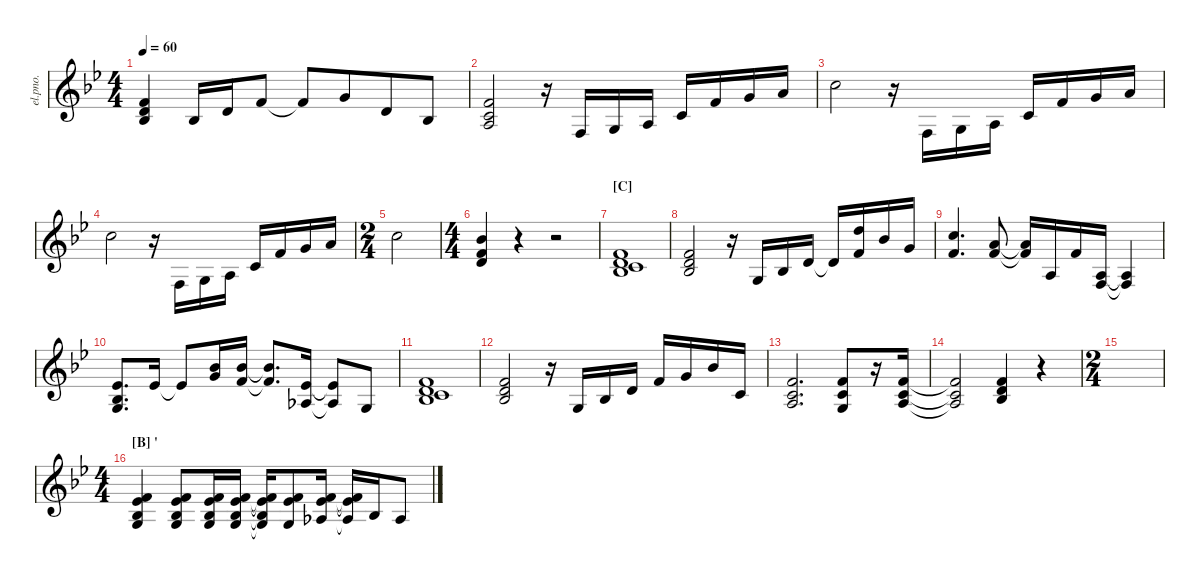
\defaultSystemsLayout 4
\hideDynamics
\bracketExtendMode nobrackets
\otherSystemsTrackNameOrientation horizontal
\track ("Electric Piano" "el.pno.") {instrument electricgrandpiano}
\staff {score}
\tuning (E4 B3 G3 D3 A2 E2)
\ts (4 4)
\tempo 60
\clef g2
\ks bb
(1.1{acc forcenatural} 3.2{acc forcenatural} 3.3{acc b}).4{dy mf beam Up} 3.3{acc b}.16{beam Up} 3.2{acc forcenatural}.16{beam Up} 1.1{acc forcenatural}.8{beam Up} 1.1{t acc forcenatural}.8{beam Up} 3.1{acc forcenatural}.8{beam Up beam merge} 3.2{acc forcenatural}.8{beam Up} 3.3{acc b}.8{beam Up} |
(2.3{acc forcenatural} 1.2{acc forcenatural} 1.1{acc forcenatural}).2{beam Up} r.16{beam Up} 3.4{acc forcenatural}.16{beam Up} 0.3{acc forcenatural}.16{beam Up} 2.3{acc forcenatural}.16{beam Up} 1.2{acc forcenatural}.16{beam Up} 1.1{acc forcenatural}.16{beam Up} 3.1{acc forcenatural}.16{beam Up} 5.1{acc forcenatural}.16{beam Up} |
8.1{acc forcenatural}.2{beam Down} r.16{beam Down} 3.4{acc forcenatural}.16{beam Up} 0.3{acc forcenatural}.16{beam Up} 2.3{acc forcenatural}.16{beam Up} 1.2{acc forcenatural}.16{beam Up} 1.1{acc forcenatural}.16{beam Up} 3.1{acc forcenatural}.16{beam Up} 5.1{acc forcenatural}.16{beam Up} |
8.1{acc forcenatural}.2{beam Down} r.16{beam Down} 3.4{acc forcenatural}.16{beam Up} 0.3{acc forcenatural}.16{beam Up} 2.3{acc forcenatural}.16{beam Up} 1.2{acc forcenatural}.16{beam Up} 1.1{acc forcenatural}.16{beam Up} 3.1{acc forcenatural}.16{beam Up} 5.1{acc forcenatural}.16{beam Up} |
\ts (2 4)
8.1{acc forcenatural}.2{beam Down} |
\ts (4 4)
(6.1{acc b} 6.2{acc forcenatural} 7.3{acc forcenatural}).4{beam Up} r.4{beam Up} r.2{beam Up} |
\section ("C" "")
(1.1{acc forcenatural} 3.2{acc forcenatural} 3.3{acc b} 10.4{acc forcenatural}).1{beam Up} |
(1.1{acc forcenatural} 3.2{acc forcenatural} 3.3{acc b}).2{beam Up} r.16{beam Up} 0.3{acc forcenatural}.16{beam Up} 3.3{acc b}.16{beam Up} 3.2{acc forcenatural}.16{beam Up} 3.2{t acc forcenatural}.16{beam Up} (1.1{acc forcenatural} 15.2{acc forcenatural}).16{beam Up} 6.1{acc b}.16{beam Up} 3.1{acc forcenatural}.16{beam Up} |
(8.1{acc forcenatural} 6.2{acc forcenatural}).4{d beam Up} (5.1{acc forcenatural} 6.2{acc forcenatural}).8{beam Up} (5.1{t acc forcenatural} 6.2{t acc forcenatural}).16{beam Up} 2.3{acc forcenatural}.16{beam Up} 1.1{acc forcenatural}.16{beam Up} (2.3{acc forcenatural} 3.4{acc forcenatural}).16{beam Up} (2.3{t acc forcenatural} 3.4{t acc forcenatural}).4{beam Up} |
(4.2{acc b} 3.3{acc b} 5.4{acc forcenatural}).8{d beam Up} 4.2{acc b}.16{beam Up} 4.2{t acc b}.8{beam Up} (3.1{acc forcenatural} 11.2{acc b}).16{beam Up} (6.1{acc b} 6.2{acc forcenatural}).16{beam Up} (6.1{t acc b} 6.2{t acc forcenatural}).8{d beam Up} (4.2{acc b} 1.3{acc b}).16{beam Up} (4.2{t acc b} 1.3{t acc b}).8{beam Up} 0.3{acc forcenatural}.8{beam Up} |
(1.1{acc forcenatural} 3.2{acc forcenatural} 5.3{acc forcenatural} 8.4{acc b}).1{beam Up} |
(1.1{acc forcenatural} 3.2{acc forcenatural} 3.3{acc b}).2{beam Up} r.16{beam Up} 0.3{acc forcenatural}.16{beam Up} 3.3{acc b}.16{beam Up} 3.2{acc forcenatural}.16{beam Up} 1.1{acc forcenatural}.16{beam Up} 3.1{acc forcenatural}.16{beam Up} 6.1{acc b}.16{beam Up} 1.2{acc forcenatural}.16{beam Up} |
(1.1{acc forcenatural} 1.2{acc forcenatural} 2.3{acc forcenatural}).2{d beam Up} (1.1{acc forcenatural} 1.2{acc forcenatural} 0.3{acc forcenatural}).8{beam Up} r.16{beam Up} (1.1{acc forcenatural} 1.2{acc forcenatural} 2.3{acc forcenatural}).16{beam Up} |
(2.3{t acc forcenatural} 1.2{t acc forcenatural} 1.1{t acc forcenatural}).2{beam Up} (1.1{acc forcenatural} 3.2{acc forcenatural} 3.3{acc b}).4{beam Up} r.4{beam Up} |
\ts (2 4)
|
\ts (4 4)
\section ("B" "'")
(1.1{acc forcenatural} 4.2{acc b} 3.3{acc b} 5.4{acc forcenatural}).4{beam Up} (1.1{acc forcenatural} 4.2{acc b} 3.3{acc b} 5.4{acc forcenatural}).8{beam Up} (1.1{acc forcenatural} 4.2{acc b} 3.3{acc b} 5.4{acc forcenatural}).16{beam Up} (1.1{acc forcenatural} 4.2{acc b} 3.3{acc b} 5.4{acc forcenatural}).16{beam Up} (1.1{t acc forcenatural} 4.2{t acc b} 3.3{t acc b} 5.4{t acc forcenatural}).16{beam Up} (1.1{acc forcenatural} 4.2{acc b} 5.4{acc forcenatural}).8{beam Up} (1.1{acc forcenatural} 4.2{acc b} 6.4{acc b}).16{beam Up} (1.1{t acc forcenatural} 4.2{t acc b} 6.4{t acc b}).16{beam Up} 3.3{acc b}.16{beam Up} 1.3{acc b}.8{beam Up}
